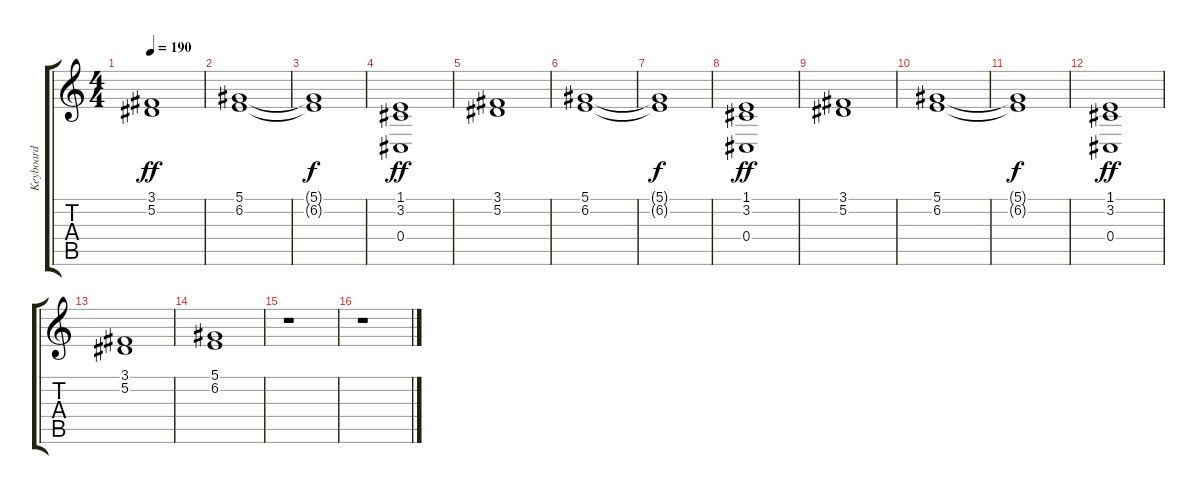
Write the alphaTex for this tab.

\track ("Keyboard" "Keyboard") {instrument stringensemble1}
\staff {score tabs}
\tuning (Eb4 Bb3 Gb3 Db3 Ab2 Db2) {hide}
\ts (4 4)
\tempo 190
\clef g2
\ks c
(3.1 5.2).1{dy ff} |
(5.1 6.2).1 |
(5.1{t} 6.2{t}).1{dy f} |
(1.1 3.2 0.4).1{dy ff} |
(3.1 5.2).1 |
(5.1 6.2).1 |
(5.1{t} 6.2{t}).1{dy f} |
(1.1 3.2 0.4).1{dy ff} |
(3.1 5.2).1 |
(5.1 6.2).1 |
(5.1{t} 6.2{t}).1{dy f} |
(1.1 3.2 0.4).1{dy ff} |
(3.1 5.2).1 |
(5.1 6.2).1 |
r.1 |
r.1
